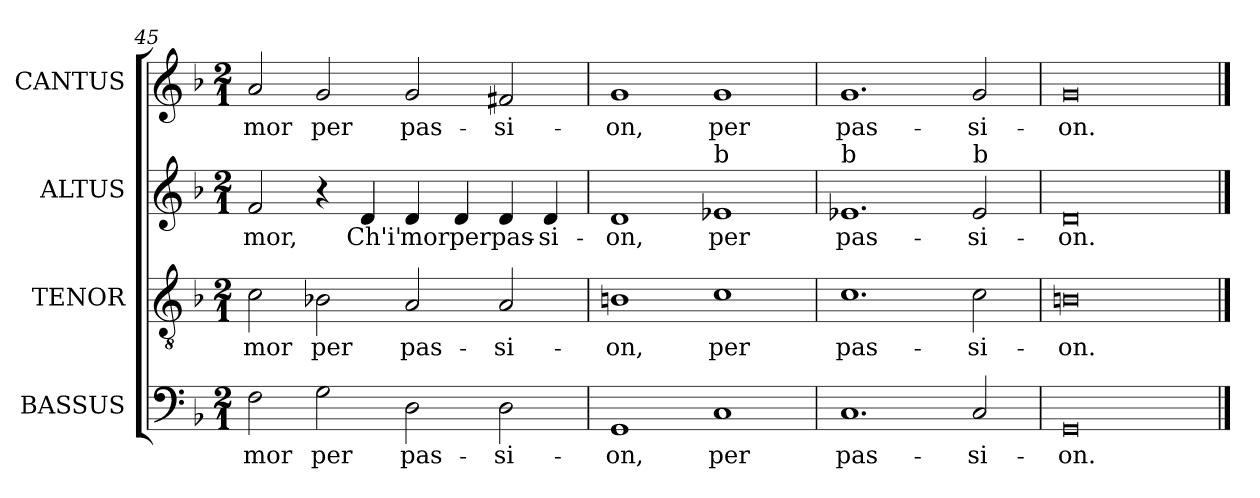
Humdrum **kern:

**kern	**text	**kern	**text	**kern	**text	**kern	**text
*part4	*part4	*part3	*part3	*part2	*part2	*part1	*part1
*staff4	*staff4	*staff3	*staff3	*staff2	*staff2	*staff1	*staff1
*I"BASSUS	*	*I"TENOR	*	*I"ALTUS	*	*I"CANTUS	*
*clefF4	*	*clefGv2	*	*clefG2	*	*clefG2	*
*	*	*ITrd7c12	*	*	*	*	*
*k[b-]	*	*k[b-]	*	*k[b-]	*	*k[b-]	*
*d:	*	*d:	*	*d:	*	*d:	*
*M2/1	*	*M2/1	*	*M2/1	*	*M2/1	*
=45	=45	=45	=45	=45	=45	=45	=45
!	!LO:LY:b:color=#000000	!	!	!	!	!	!
!	!	!	!LO:LY:b:color=#000000	!	!	!	!
!	!	!	!	!	!LO:LY:b:color=#000000	!	!
!	!	!	!	!	!	!	!LO:LY:b:color=#000000
2Fi\	mor	2Ci\	mor	2fi/	mor,	2ai/	mor
!	!LO:LY:b:color=#000000	!	!	!	!	!	!
!	!	!	!LO:LY:b:color=#000000	!	!	!	!
!	!	!	!	!	!	!	!LO:LY:b:color=#000000
2Gi\	per	2BB-Xi\	per	4r	.	2gi/	per
!	!	!	!	!	!LO:LY:b:color=#000000	!	!
.	.	.	.	4di/	Ch'i'	.	.
!	!LO:LY:b:color=#000000	!	!	!	!	!	!
!	!	!	!LO:LY:b:color=#000000	!	!	!	!
!	!	!	!	!	!LO:LY:b:color=#000000	!	!
!	!	!	!	!	!	!	!LO:LY:b:color=#000000
2Di\	pas-	2AAi/	pas-	4di/	mor	2gi/	pas-
!	!	!	!	!	!LO:LY:b:color=#000000	!	!
.	.	.	.	4di/	per	.	.
!	!LO:LY:b:color=#000000	!	!	!	!	!	!
!	!	!	!LO:LY:b:color=#000000	!	!	!	!
!	!	!	!	!	!LO:LY:b:color=#000000	!	!
!	!	!	!	!	!	!	!LO:LY:b:color=#000000
2Di\	-si-	2AAi/	-si-	4di/	pas-	2f#Xi/	-si-
!	!	!	!	!	!LO:LY:b:color=#000000	!	!
.	.	.	.	4di/	-si-	.	.
=46	=46	=46	=46	=46	=46	=46	=46
!	!LO:LY:b:color=#000000	!	!	!	!	!	!
!	!	!	!LO:LY:b:color=#000000	!	!	!	!
!	!	!	!	!	!LO:LY:b:color=#000000	!	!
!	!	!	!	!	!	!	!LO:LY:b:color=#000000
1GGi	-on,	1BBni	-on,	1di	-on,	1gi	-on,
!	!LO:LY:b:color=#000000	!	!	!	!	!	!
!	!	!	!LO:LY:b:color=#000000	!	!	!	!
!	!	!	!	!	!LO:LY:b:color=#000000	!	!
!	!	!	!	!LO:TX:a:t=b	!	!	!
!	!	!	!	!	!	!	!LO:LY:b:color=#000000
1Ci	per	1Ci	per	1e-i	per	1gi	per
=47	=47	=47	=47	=47	=47	=47	=47
!	!LO:LY:b:color=#000000	!	!	!	!	!	!
!	!	!	!LO:LY:b:color=#000000	!	!	!	!
!	!	!	!	!	!LO:LY:b:color=#000000	!	!
!	!	!	!	!LO:TX:a:t=b	!	!	!
!	!	!	!	!	!	!	!LO:LY:b:color=#000000
1.Ci	pas-	1.Ci	pas-	1.e-i	pas-	1.gi	pas-
!	!LO:LY:b:color=#000000	!	!	!	!	!	!
!	!	!	!LO:LY:b:color=#000000	!	!	!	!
!	!	!	!	!	!LO:LY:b:color=#000000	!	!
!	!	!	!	!LO:TX:a:t=b	!	!	!
!	!	!	!	!	!	!	!LO:LY:b:color=#000000
2Ci/	-si-	2Ci\	-si-	2e-i/	-si-	2gi/	-si-
=48	=48	=48	=48	=48	=48	=48	=48
!	!LO:LY:b:color=#000000	!	!	!	!	!	!
!	!	!	!LO:LY:b:color=#000000	!	!	!	!
!	!	!	!	!	!LO:LY:b:color=#000000	!	!
!	!	!	!	!	!	!	!LO:LY:b:color=#000000
0GGi	-on.	0BBni	-on.	0di	-on.	0gi	-on.
==	==	==	==	==	==	==	==
*-	*-	*-	*-	*-	*-	*-	*-
